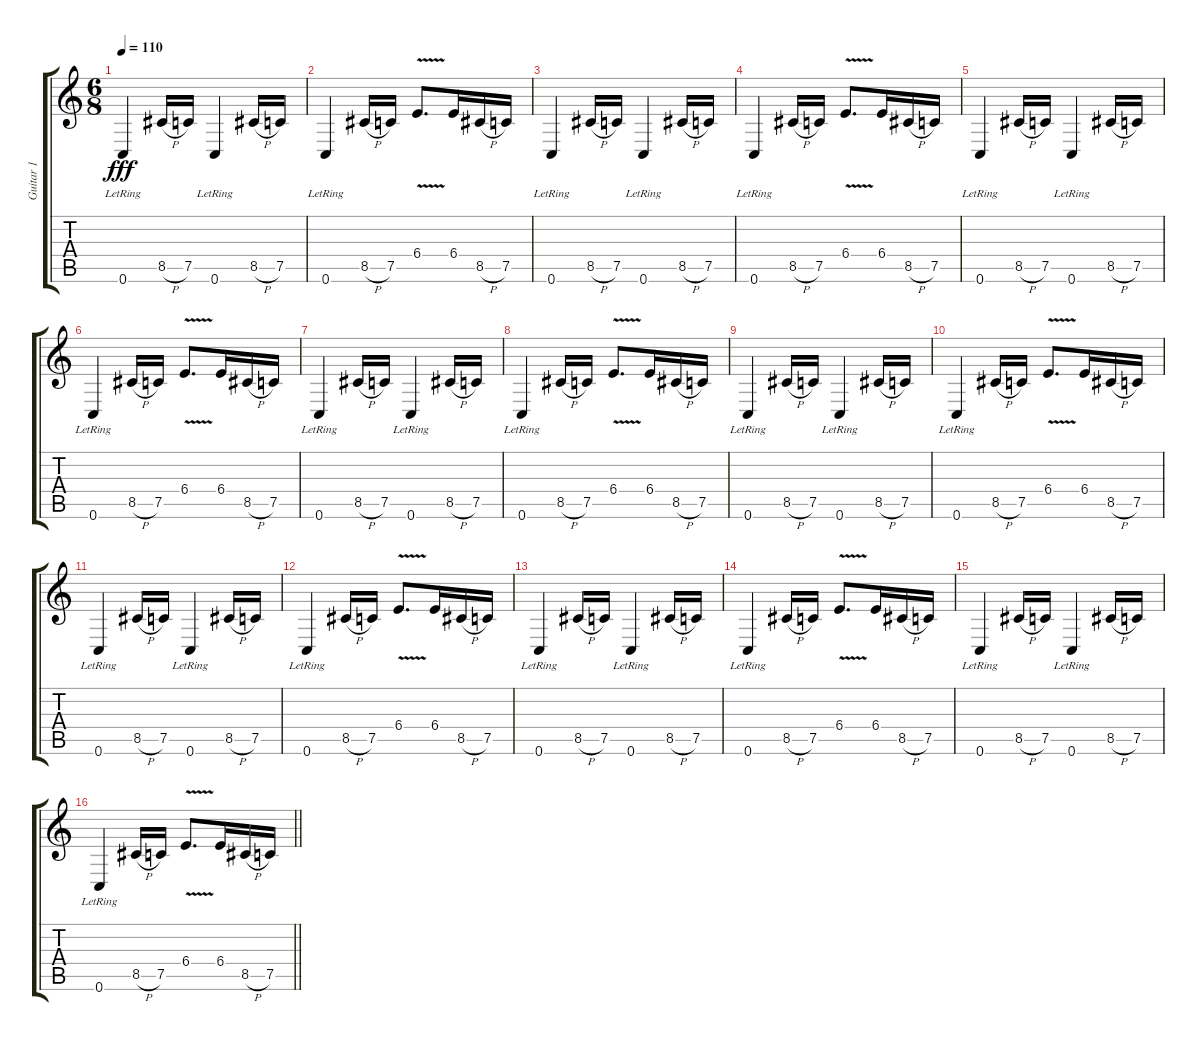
\track ("Guitar 1" "Guitar 1") {instrument distortionguitar}
\staff {score tabs}
\tuning (C4 G3 Eb3 Bb2 F2 C2) {hide}
\ts (6 8)
\tempo 110
\clef g2
\ks c
0.6{lr}.4{dy fff} 8.5{h}.16 7.5.16 0.6{lr}.4 8.5{h}.16 7.5.16 |
0.6{lr}.4 8.5{h}.16 7.5.16 6.4{v}.8{d} 6.4.16 8.5{h}.16 7.5.16 |
0.6{lr}.4 8.5{h}.16 7.5.16 0.6{lr}.4 8.5{h}.16 7.5.16 |
0.6{lr}.4 8.5{h}.16 7.5.16 6.4{v}.8{d} 6.4.16 8.5{h}.16 7.5.16 |
0.6{lr}.4 8.5{h}.16 7.5.16 0.6{lr}.4 8.5{h}.16 7.5.16 |
0.6{lr}.4 8.5{h}.16 7.5.16 6.4{v}.8{d} 6.4.16 8.5{h}.16 7.5.16 |
0.6{lr}.4 8.5{h}.16 7.5.16 0.6{lr}.4 8.5{h}.16 7.5.16 |
0.6{lr}.4 8.5{h}.16 7.5.16 6.4{v}.8{d} 6.4.16 8.5{h}.16 7.5.16 |
0.6{lr}.4 8.5{h}.16 7.5.16 0.6{lr}.4 8.5{h}.16 7.5.16 |
0.6{lr}.4 8.5{h}.16 7.5.16 6.4{v}.8{d} 6.4.16 8.5{h}.16 7.5.16 |
0.6{lr}.4 8.5{h}.16 7.5.16 0.6{lr}.4 8.5{h}.16 7.5.16 |
0.6{lr}.4 8.5{h}.16 7.5.16 6.4{v}.8{d} 6.4.16 8.5{h}.16 7.5.16 |
0.6{lr}.4 8.5{h}.16 7.5.16 0.6{lr}.4 8.5{h}.16 7.5.16 |
0.6{lr}.4 8.5{h}.16 7.5.16 6.4{v}.8{d} 6.4.16 8.5{h}.16 7.5.16 |
0.6{lr}.4 8.5{h}.16 7.5.16 0.6{lr}.4 8.5{h}.16 7.5.16 |
\barLineRight lightlight
0.6{lr}.4 8.5{h}.16 7.5.16 6.4{v}.8{d} 6.4.16 8.5{h}.16 7.5.16
